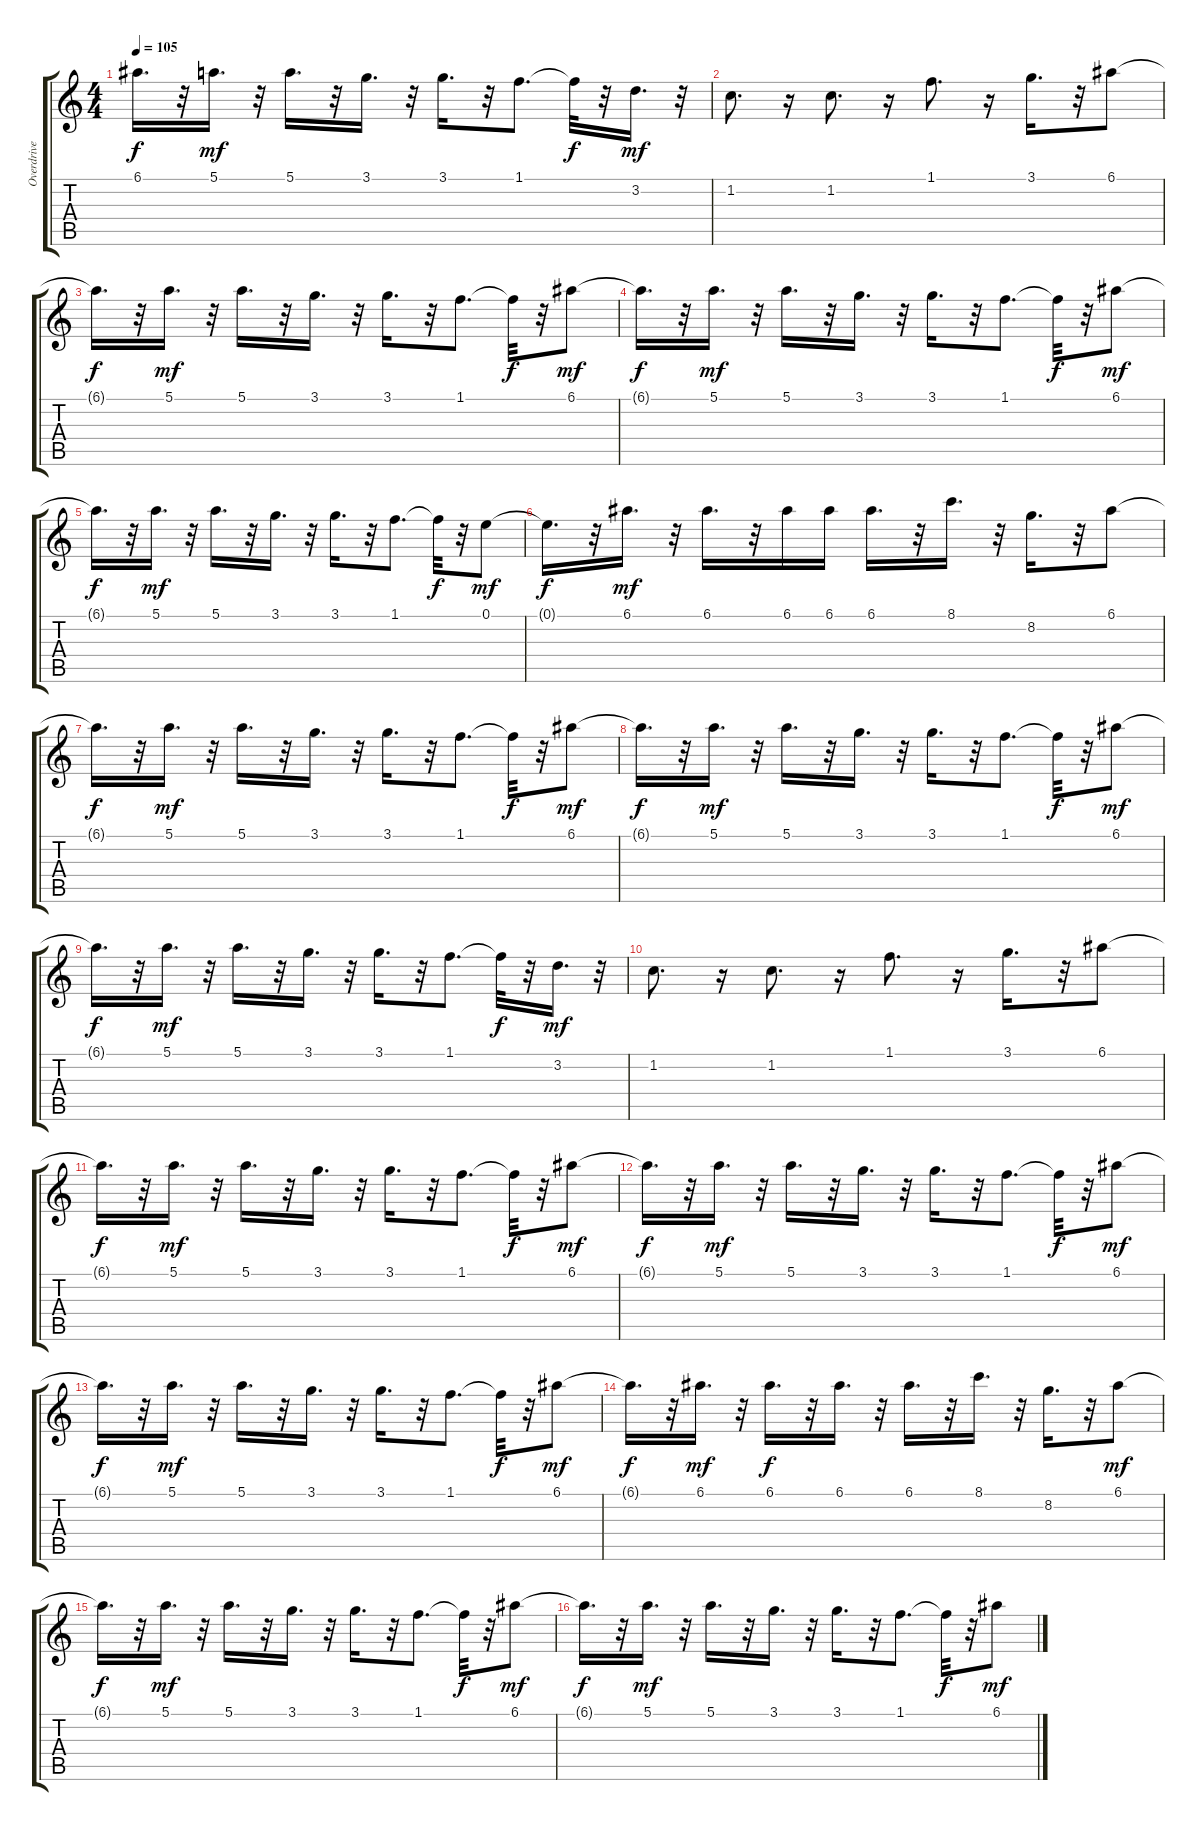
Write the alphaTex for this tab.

\track ("Overdrive" "Overdrive") {instrument overdrivenguitar}
\staff {score tabs}
\tuning (E4 B3 G3 D3 A2 E2) {hide}
\ts (4 4)
\tempo 105
\clef g2
\ks c
6.1{t}.16{d dy f} r.32 5.1.16{d dy mf} r.32 5.1.16{d} r.32 3.1.16{d} r.32 3.1.16{d} r.32 1.1.8{d} 1.1{t}.32{dy f} r.32 3.2.16{d dy mf} r.32 |
1.2.8{d} r.16 1.2.8{d} r.16 1.1.8{d} r.16 3.1.16{d} r.32 6.1.8 |
6.1{t}.16{d dy f} r.32 5.1.16{d dy mf} r.32 5.1.16{d} r.32 3.1.16{d} r.32 3.1.16{d} r.32 1.1.8{d} 1.1{t}.32{dy f} r.32 6.1.8{dy mf} |
6.1{t}.16{d dy f} r.32 5.1.16{d dy mf} r.32 5.1.16{d} r.32 3.1.16{d} r.32 3.1.16{d} r.32 1.1.8{d} 1.1{t}.32{dy f} r.32 6.1.8{dy mf} |
6.1{t}.16{d dy f} r.32 5.1.16{d dy mf} r.32 5.1.16{d} r.32 3.1.16{d} r.32 3.1.16{d} r.32 1.1.8{d} 1.1{t}.32{dy f} r.32 0.1.8{dy mf} |
0.1{t}.16{d dy f} r.32 6.1.16{d dy mf} r.32 6.1.16{d} r.32 6.1.16 6.1.16 6.1.16{d} r.32 8.1.16{d} r.32 8.2.16{d} r.32 6.1.8 |
6.1{t}.16{d dy f} r.32 5.1.16{d dy mf} r.32 5.1.16{d} r.32 3.1.16{d} r.32 3.1.16{d} r.32 1.1.8{d} 1.1{t}.32{dy f} r.32 6.1.8{dy mf} |
6.1{t}.16{d dy f} r.32 5.1.16{d dy mf} r.32 5.1.16{d} r.32 3.1.16{d} r.32 3.1.16{d} r.32 1.1.8{d} 1.1{t}.32{dy f} r.32 6.1.8{dy mf} |
6.1{t}.16{d dy f} r.32 5.1.16{d dy mf} r.32 5.1.16{d} r.32 3.1.16{d} r.32 3.1.16{d} r.32 1.1.8{d} 1.1{t}.32{dy f} r.32 3.2.16{d dy mf} r.32 |
1.2.8{d} r.16 1.2.8{d} r.16 1.1.8{d} r.16 3.1.16{d} r.32 6.1.8 |
6.1{t}.16{d dy f} r.32 5.1.16{d dy mf volume 11} r.32 5.1.16{d volume 11} r.32 3.1.16{d volume 11} r.32 3.1.16{d volume 11} r.32 1.1.8{d volume 11} 1.1{t}.32{dy f} r.32 6.1.8{dy mf volume 10} |
6.1{t}.16{d dy f} r.32 5.1.16{d dy mf volume 10} r.32 5.1.16{d volume 10} r.32 3.1.16{d volume 10} r.32 3.1.16{d volume 10} r.32 1.1.8{d volume 10} 1.1{t}.32{dy f} r.32 6.1.8{dy mf volume 10} |
6.1{t}.16{d dy f} r.32 5.1.16{d dy mf volume 9} r.32 5.1.16{d volume 9} r.32 3.1.16{d volume 9} r.32 3.1.16{d volume 9} r.32 1.1.8{d volume 9} 1.1{t}.32{dy f} r.32 6.1.8{dy mf volume 8} |
6.1{t}.16{d dy f} r.32 6.1.16{d dy mf volume 8} r.32 6.1.16{d dy f volume 8} r.32 6.1.16{d volume 8} r.32 6.1.16{d} r.32 8.1.16{d volume 8} r.32 8.2.16{d volume 8} r.32 6.1.8{dy mf volume 8} |
6.1{t}.16{d dy f} r.32 5.1.16{d dy mf volume 7} r.32 5.1.16{d volume 7} r.32 3.1.16{d volume 7} r.32 3.1.16{d volume 7} r.32 1.1.8{d volume 7} 1.1{t}.32{dy f} r.32 6.1.8{dy mf volume 7} |
6.1{t}.16{d dy f} r.32 5.1.16{d dy mf volume 6} r.32 5.1.16{d} r.32 3.1.16{d volume 6} r.32 3.1.16{d volume 6} r.32 1.1.8{d volume 6} 1.1{t}.32{dy f} r.32 6.1.8{dy mf volume 6}
